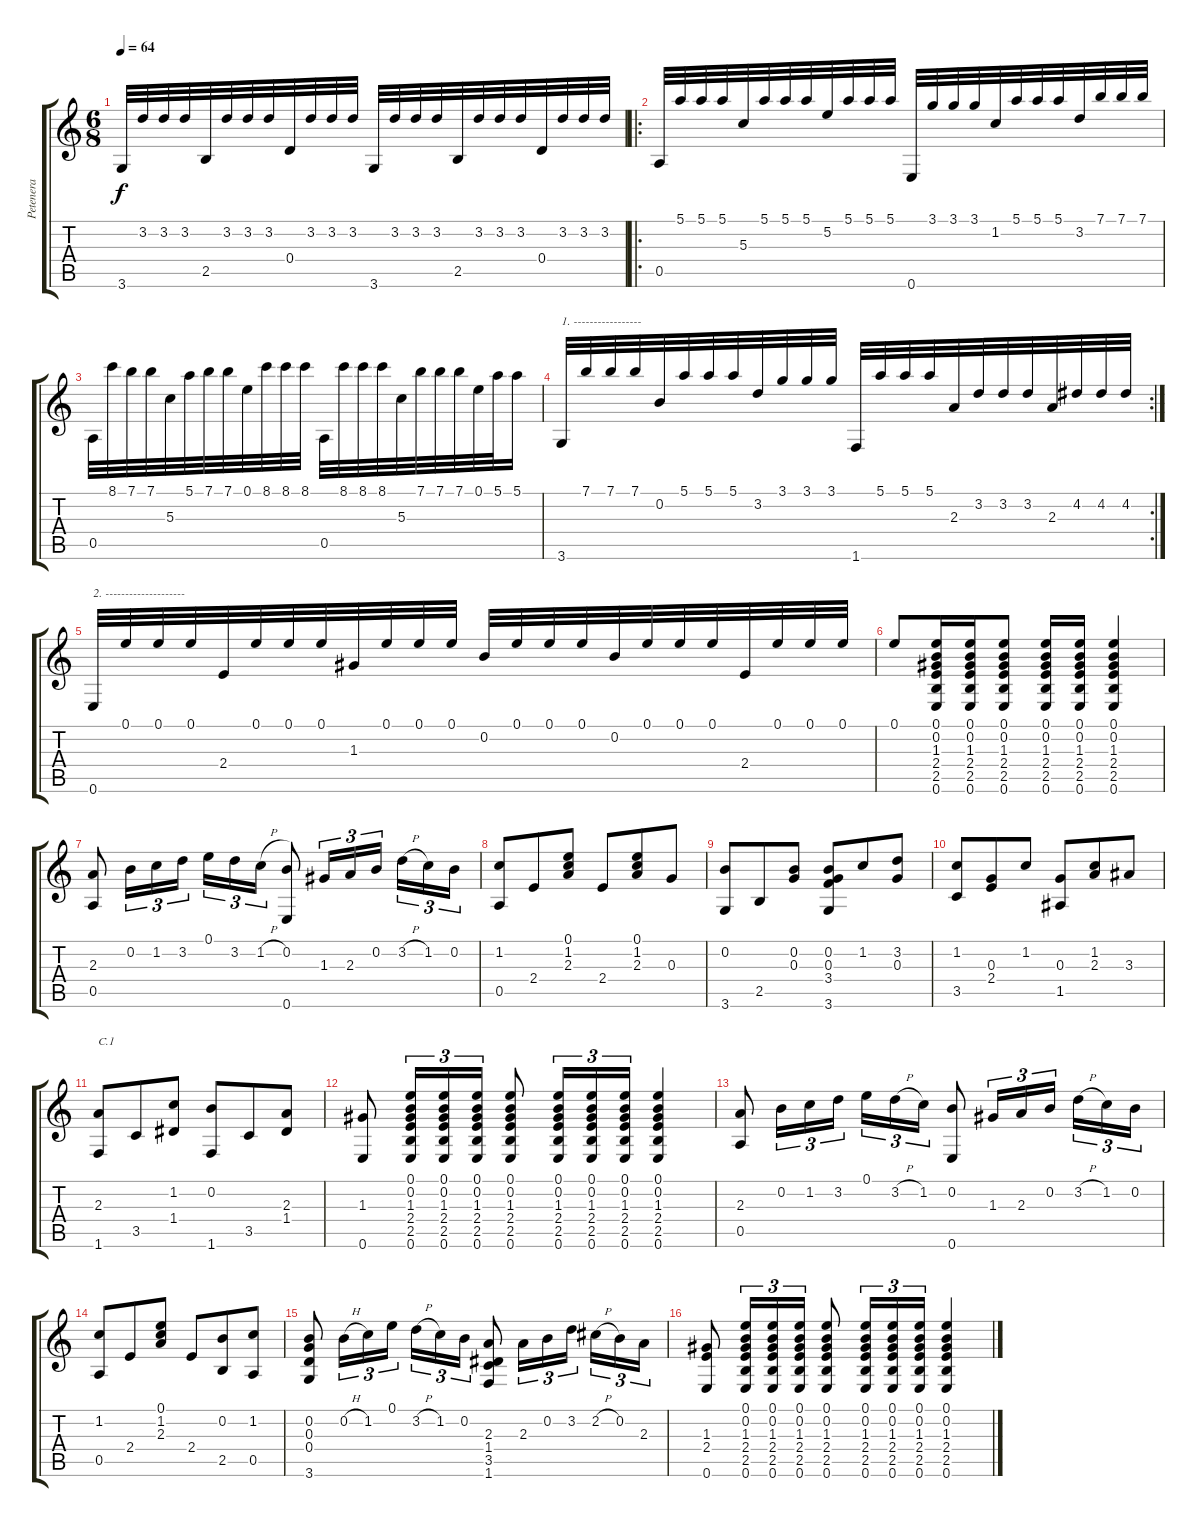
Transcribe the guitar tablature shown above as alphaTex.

\track ("Petenera" "Petenera") {instrument acousticguitarnylon}
\staff {score tabs}
\tuning (E4 B3 G3 D3 A2 E2) {hide}
\ts (6 8)
\tempo 64
\clef g2
\ks c
3.6.32{dy f} 3.2.32 3.2.32 3.2.32 2.5.32 3.2.32 3.2.32 3.2.32 0.4.32 3.2.32 3.2.32 3.2.32 3.6.32 3.2.32 3.2.32 3.2.32 2.5.32 3.2.32 3.2.32 3.2.32 0.4.32 3.2.32 3.2.32 3.2.32 |
\ro
0.5.32 5.1.32 5.1.32 5.1.32 5.3.32 5.1.32 5.1.32 5.1.32 5.2.32 5.1.32 5.1.32 5.1.32 0.6.32 3.1.32 3.1.32 3.1.32 1.2.32 5.1.32 5.1.32 5.1.32 3.2.32 7.1.32 7.1.32 7.1.32 |
0.5.32 8.1.32 7.1.32 7.1.32 5.3.32 5.1.32 7.1.32 7.1.32 0.1.32 8.1.32 8.1.32 8.1.32 0.5.32 8.1.32 8.1.32 8.1.32 5.3.32 7.1.32 7.1.32 7.1.32 0.1.32 5.1.32 5.1.16 |
\rc 2
3.6.32{txt "1. -----------------"} 7.1.32 7.1.32 7.1.32 0.2.32 5.1.32 5.1.32 5.1.32 3.2.32 3.1.32 3.1.32 3.1.32 1.6.32 5.1.32 5.1.32 5.1.32 2.3.32 3.2.32 3.2.32 3.2.32 2.3.32 4.2.32 4.2.32 4.2.32 |
0.6.32{txt "2. --------------------"} 0.1.32 0.1.32 0.1.32 2.4.32 0.1.32 0.1.32 0.1.32 1.3.32 0.1.32 0.1.32 0.1.32 0.2.32 0.1.32 0.1.32 0.1.32 0.2.32 0.1.32 0.1.32 0.1.32 2.4.32 0.1.32 0.1.32 0.1.32 |
0.1.8 (0.1 0.2 1.3 2.4 2.5 0.6).16 (0.1 0.2 1.3 2.4 2.5 0.6).16 (0.1 0.2 1.3 2.4 2.5 0.6).8 (0.1 0.2 1.3 2.4 2.5 0.6).16 (0.1 0.2 1.3 2.4 2.5 0.6).16 (0.1 0.2 1.3 2.4 2.5 0.6).4 |
(2.3 0.5).8 0.2.16{tu (3 2)} 1.2.16{tu (3 2)} 3.2.16{tu (3 2)} 0.1.16{tu (3 2)} 3.2.16{tu (3 2)} 1.2{h}.16{tu (3 2)} (0.2 0.6).8 1.3.16{tu (3 2)} 2.3.16{tu (3 2)} 0.2.16{tu (3 2)} 3.2{h}.16{tu (3 2)} 1.2.16{tu (3 2)} 0.2.16{tu (3 2)} |
(1.2 0.5).8 2.4.8 (0.1 1.2 2.3).8 2.4.8 (0.1 1.2 2.3).8 0.3.8 |
(0.2 3.6).8 2.5.8 (0.2 0.3).8 (0.2 0.3 3.4 3.6).8 1.2.8 (3.2 0.3).8 |
(1.2 3.5).8 (0.3 2.4).8 1.2.8 (0.3 1.5).8 (1.2 2.3).8 3.3.8 |
(2.3 1.6).8{txt "C.1"} 3.5.8 (1.2 1.4).8 (0.2 1.6).8 3.5.8 (2.3 1.4).8 |
(1.3 0.6).8 (0.1 0.2 1.3 2.4 2.5 0.6).16{tu (3 2)} (0.1 0.2 1.3 2.4 2.5 0.6).16{tu (3 2)} (0.1 0.2 1.3 2.4 2.5 0.6).16{tu (3 2)} (0.1 0.2 1.3 2.4 2.5 0.6).8 (0.1 0.2 1.3 2.4 2.5 0.6).16{tu (3 2)} (0.1 0.2 1.3 2.4 2.5 0.6).16{tu (3 2)} (0.1 0.2 1.3 2.4 2.5 0.6).16{tu (3 2)} (0.1 0.2 1.3 2.4 2.5 0.6).4 |
(2.3 0.5).8 0.2.16{tu (3 2)} 1.2.16{tu (3 2)} 3.2.16{tu (3 2)} 0.1.16{tu (3 2)} 3.2{h}.16{tu (3 2)} 1.2.16{tu (3 2)} (0.2 0.6).8 1.3.16{tu (3 2)} 2.3.16{tu (3 2)} 0.2.16{tu (3 2)} 3.2{h}.16{tu (3 2)} 1.2.16{tu (3 2)} 0.2.16{tu (3 2)} |
(1.2 0.5).8 2.4.8 (0.1 1.2 2.3).8 2.4.8 (0.2 2.5).8 (1.2 0.5).8 |
(0.2 0.3 0.4 3.6).8 0.2{h}.16{tu (3 2)} 1.2.16{tu (3 2)} 0.1.16{tu (3 2)} 3.2{h}.16{tu (3 2)} 1.2.16{tu (3 2)} 0.2.16{tu (3 2)} (2.3 1.4 3.5 1.6).8 2.3.16{tu (3 2)} 0.2.16{tu (3 2)} 3.2.16{tu (3 2)} 2.2{h}.16{tu (3 2)} 0.2.16{tu (3 2)} 2.3.16{tu (3 2)} |
(1.3 2.4 0.6).8 (0.1 0.2 1.3 2.4 2.5 0.6).16{tu (3 2)} (0.1 0.2 1.3 2.4 2.5 0.6).16{tu (3 2)} (0.1 0.2 1.3 2.4 2.5 0.6).16{tu (3 2)} (0.1 0.2 1.3 2.4 2.5 0.6).8 (0.1 0.2 1.3 2.4 2.5 0.6).16{tu (3 2)} (0.1 0.2 1.3 2.4 2.5 0.6).16{tu (3 2)} (0.1 0.2 1.3 2.4 2.5 0.6).16{tu (3 2)} (0.1 0.2 1.3 2.4 2.5 0.6).4
